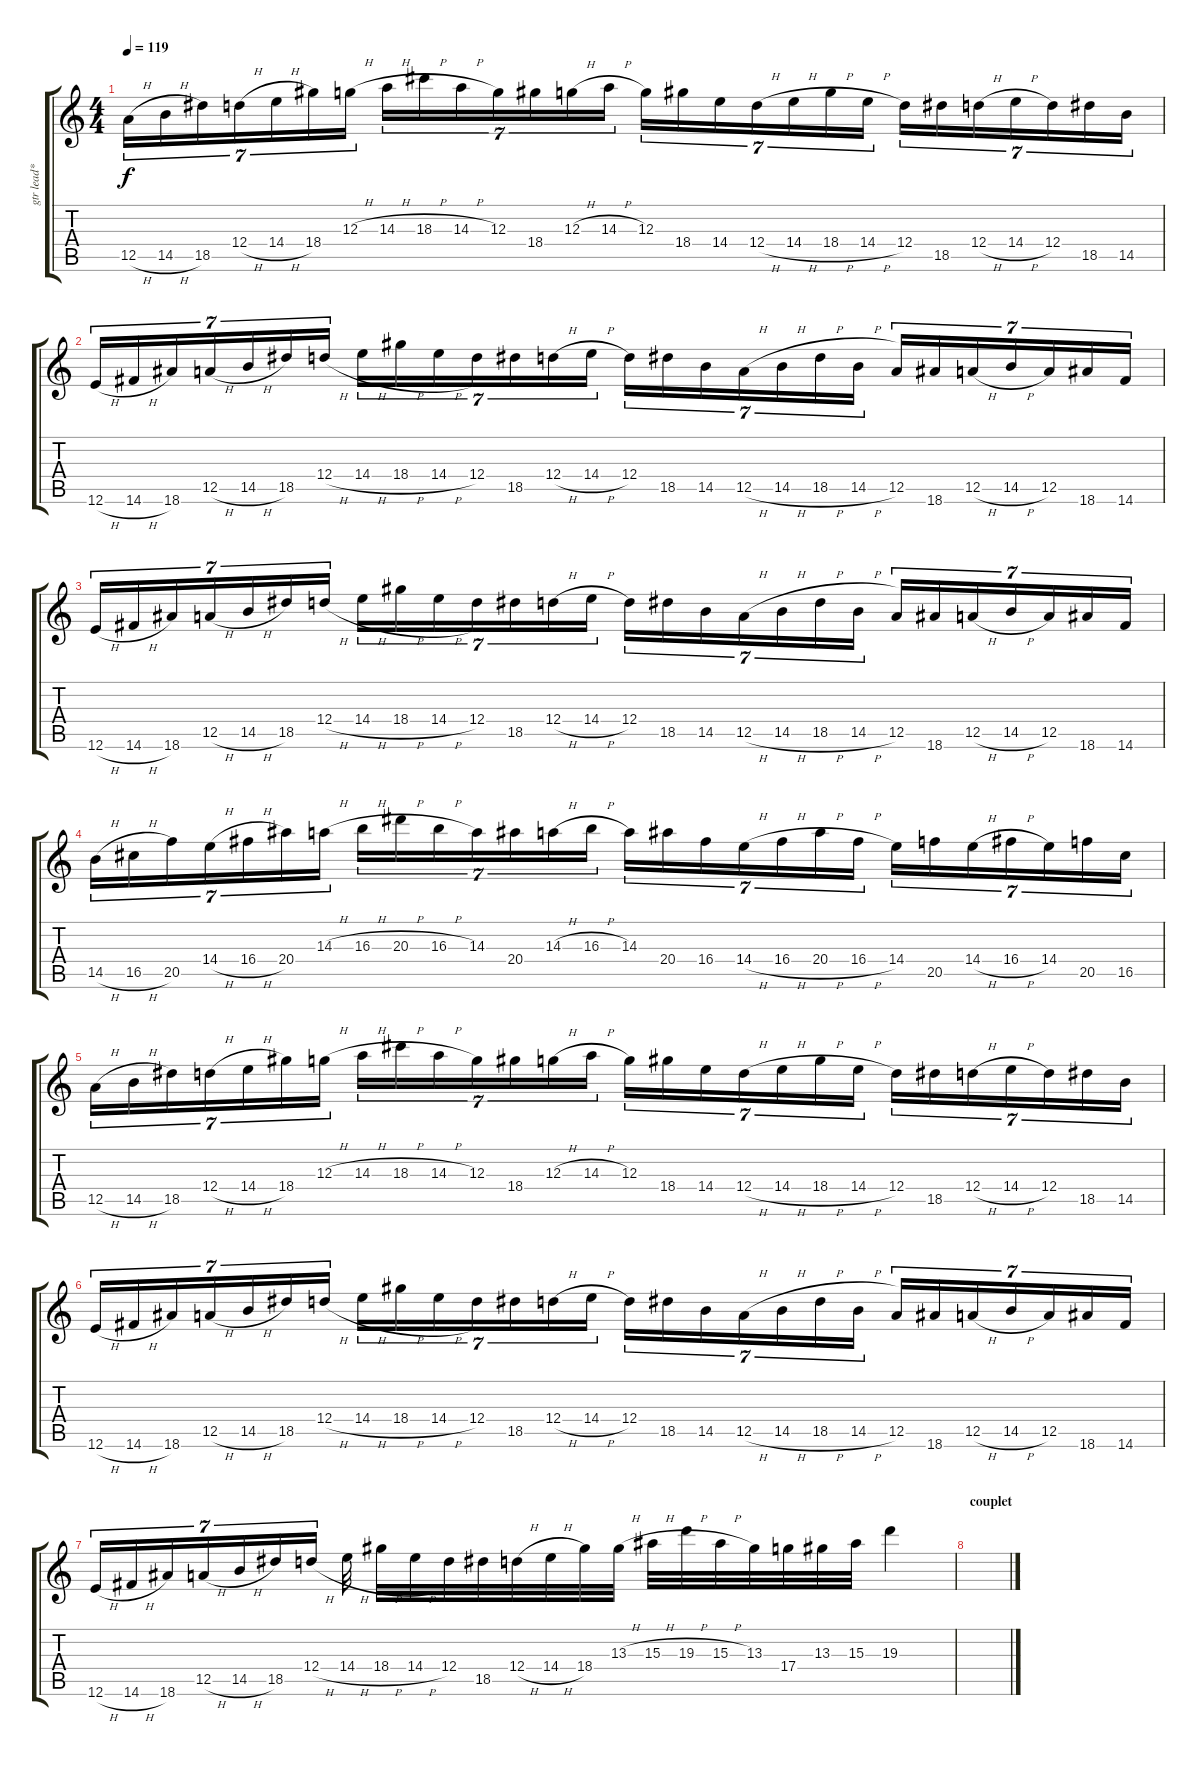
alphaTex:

\track ("gtr lead*" "gtr lead*") {instrument distortionguitar}
\staff {score tabs}
\tuning (E4 B3 G3 D3 A2 E2) {hide}
\ts (4 4)
\tempo 119
\clef g2
\ks c
12.5{h}.16{tu (7 4) dy f} 14.5{h}.16{tu (7 4)} 18.5.16{tu (7 4)} 12.4{h}.16{tu (7 4)} 14.4{h}.16{tu (7 4)} 18.4.16{tu (7 4)} 12.3{h}.16{tu (7 4)} 14.3{h}.16{tu (7 4)} 18.3{h}.16{tu (7 4)} 14.3{h}.16{tu (7 4)} 12.3.16{tu (7 4)} 18.4.16{tu (7 4)} 12.3{h}.16{tu (7 4)} 14.3{h}.16{tu (7 4)} 12.3.16{tu (7 4)} 18.4.16{tu (7 4)} 14.4.16{tu (7 4)} 12.4{h}.16{tu (7 4)} 14.4{h}.16{tu (7 4)} 18.4{h}.16{tu (7 4)} 14.4{h}.16{tu (7 4)} 12.4.16{tu (7 4)} 18.5.16{tu (7 4)} 12.4{h}.16{tu (7 4)} 14.4{h}.16{tu (7 4)} 12.4.16{tu (7 4)} 18.5.16{tu (7 4)} 14.5.16{tu (7 4)} |
12.6{h}.16{tu (7 4)} 14.6{h}.16{tu (7 4)} 18.6.16{tu (7 4)} 12.5{h}.16{tu (7 4)} 14.5{h}.16{tu (7 4)} 18.5.16{tu (7 4)} 12.4{h}.16{tu (7 4)} 14.4{h}.16{tu (7 4)} 18.4{h}.16{tu (7 4)} 14.4{h}.16{tu (7 4)} 12.4.16{tu (7 4)} 18.5.16{tu (7 4)} 12.4{h}.16{tu (7 4)} 14.4{h}.16{tu (7 4)} 12.4.16{tu (7 4)} 18.5.16{tu (7 4)} 14.5.16{tu (7 4)} 12.5{h}.16{tu (7 4)} 14.5{h}.16{tu (7 4)} 18.5{h}.16{tu (7 4)} 14.5{h}.16{tu (7 4)} 12.5.16{tu (7 4)} 18.6.16{tu (7 4)} 12.5{h}.16{tu (7 4)} 14.5{h}.16{tu (7 4)} 12.5.16{tu (7 4)} 18.6.16{tu (7 4)} 14.6.16{tu (7 4)} |
12.6{h}.16{tu (7 4)} 14.6{h}.16{tu (7 4)} 18.6.16{tu (7 4)} 12.5{h}.16{tu (7 4)} 14.5{h}.16{tu (7 4)} 18.5.16{tu (7 4)} 12.4{h}.16{tu (7 4)} 14.4{h}.16{tu (7 4)} 18.4{h}.16{tu (7 4)} 14.4{h}.16{tu (7 4)} 12.4.16{tu (7 4)} 18.5.16{tu (7 4)} 12.4{h}.16{tu (7 4)} 14.4{h}.16{tu (7 4)} 12.4.16{tu (7 4)} 18.5.16{tu (7 4)} 14.5.16{tu (7 4)} 12.5{h}.16{tu (7 4)} 14.5{h}.16{tu (7 4)} 18.5{h}.16{tu (7 4)} 14.5{h}.16{tu (7 4)} 12.5.16{tu (7 4)} 18.6.16{tu (7 4)} 12.5{h}.16{tu (7 4)} 14.5{h}.16{tu (7 4)} 12.5.16{tu (7 4)} 18.6.16{tu (7 4)} 14.6.16{tu (7 4)} |
14.5{h}.16{tu (7 4)} 16.5{h}.16{tu (7 4)} 20.5.16{tu (7 4)} 14.4{h}.16{tu (7 4)} 16.4{h}.16{tu (7 4)} 20.4.16{tu (7 4)} 14.3{h}.16{tu (7 4)} 16.3{h}.16{tu (7 4)} 20.3{h}.16{tu (7 4)} 16.3{h}.16{tu (7 4)} 14.3.16{tu (7 4)} 20.4.16{tu (7 4)} 14.3{h}.16{tu (7 4)} 16.3{h}.16{tu (7 4)} 14.3.16{tu (7 4)} 20.4.16{tu (7 4)} 16.4.16{tu (7 4)} 14.4{h}.16{tu (7 4)} 16.4{h}.16{tu (7 4)} 20.4{h}.16{tu (7 4)} 16.4{h}.16{tu (7 4)} 14.4.16{tu (7 4)} 20.5.16{tu (7 4)} 14.4{h}.16{tu (7 4)} 16.4{h}.16{tu (7 4)} 14.4.16{tu (7 4)} 20.5.16{tu (7 4)} 16.5.16{tu (7 4)} |
12.5{h}.16{tu (7 4)} 14.5{h}.16{tu (7 4)} 18.5.16{tu (7 4)} 12.4{h}.16{tu (7 4)} 14.4{h}.16{tu (7 4)} 18.4.16{tu (7 4)} 12.3{h}.16{tu (7 4)} 14.3{h}.16{tu (7 4)} 18.3{h}.16{tu (7 4)} 14.3{h}.16{tu (7 4)} 12.3.16{tu (7 4)} 18.4.16{tu (7 4)} 12.3{h}.16{tu (7 4)} 14.3{h}.16{tu (7 4)} 12.3.16{tu (7 4)} 18.4.16{tu (7 4)} 14.4.16{tu (7 4)} 12.4{h}.16{tu (7 4)} 14.4{h}.16{tu (7 4)} 18.4{h}.16{tu (7 4)} 14.4{h}.16{tu (7 4)} 12.4.16{tu (7 4)} 18.5.16{tu (7 4)} 12.4{h}.16{tu (7 4)} 14.4{h}.16{tu (7 4)} 12.4.16{tu (7 4)} 18.5.16{tu (7 4)} 14.5.16{tu (7 4)} |
12.6{h}.16{tu (7 4)} 14.6{h}.16{tu (7 4)} 18.6.16{tu (7 4)} 12.5{h}.16{tu (7 4)} 14.5{h}.16{tu (7 4)} 18.5.16{tu (7 4)} 12.4{h}.16{tu (7 4)} 14.4{h}.16{tu (7 4)} 18.4{h}.16{tu (7 4)} 14.4{h}.16{tu (7 4)} 12.4.16{tu (7 4)} 18.5.16{tu (7 4)} 12.4{h}.16{tu (7 4)} 14.4{h}.16{tu (7 4)} 12.4.16{tu (7 4)} 18.5.16{tu (7 4)} 14.5.16{tu (7 4)} 12.5{h}.16{tu (7 4)} 14.5{h}.16{tu (7 4)} 18.5{h}.16{tu (7 4)} 14.5{h}.16{tu (7 4)} 12.5.16{tu (7 4)} 18.6.16{tu (7 4)} 12.5{h}.16{tu (7 4)} 14.5{h}.16{tu (7 4)} 12.5.16{tu (7 4)} 18.6.16{tu (7 4)} 14.6.16{tu (7 4)} |
12.6{h}.16{tu (7 4)} 14.6{h}.16{tu (7 4)} 18.6.16{tu (7 4)} 12.5{h}.16{tu (7 4)} 14.5{h}.16{tu (7 4)} 18.5.16{tu (7 4)} 12.4{h}.16{tu (7 4)} 14.4{h}.32 18.4{h}.32 14.4{h}.32 12.4.32 18.5.32 12.4{h}.32 14.4{h}.32 18.4.32 13.3{h}.32 15.3{h}.32 19.3{h}.32 15.3{h}.32 13.3.32 17.4.32 13.3.32 15.3.32 19.3.4 |
\section ("" "couplet")
